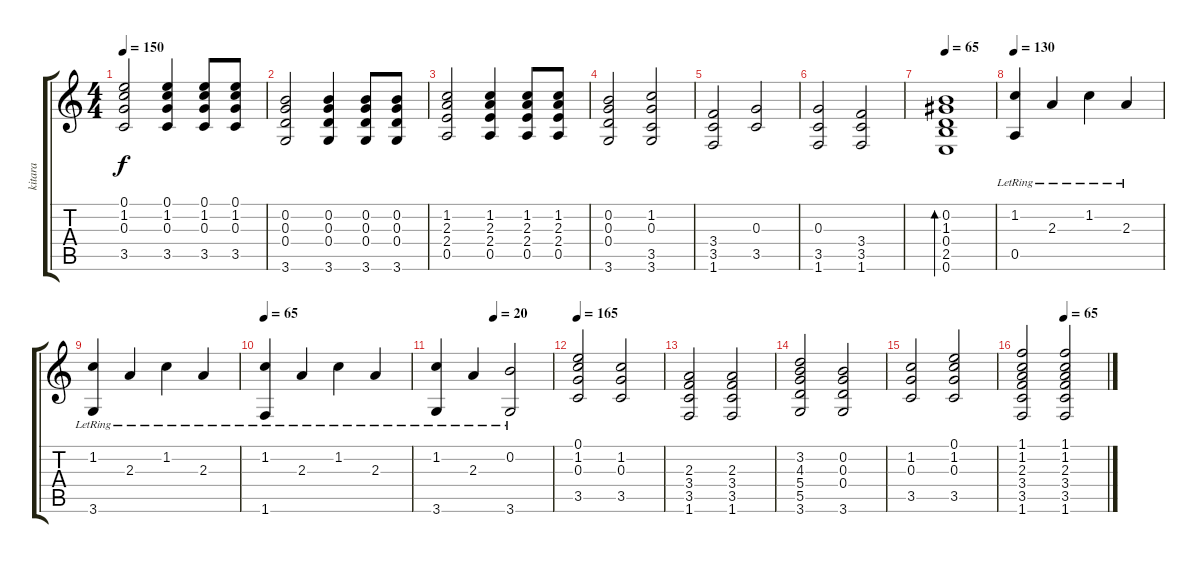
\track ("kitara" "kitara") {instrument acousticguitarsteel}
\staff {score tabs}
\tuning (E4 B3 G3 D3 A2 E2) {hide}
\ts (4 4)
\tempo 150
\clef g2
\ks c
(0.1 1.2 0.3 3.5).2{dy f} (0.1 1.2 0.3 3.5).4 (0.1 1.2 0.3 3.5).8 (0.1 1.2 0.3 3.5).8 |
(0.2 0.3 0.4 3.6).2 (0.2 0.3 0.4 3.6).4 (0.2 0.3 0.4 3.6).8 (0.2 0.3 0.4 3.6).8 |
(1.2 2.3 2.4 0.5).2 (1.2 2.3 2.4 0.5).4 (1.2 2.3 2.4 0.5).8 (1.2 2.3 2.4 0.5).8 |
(0.2 0.3 0.4 3.6).2 (1.2 0.3 3.5 3.6).2 |
(3.4 3.5 1.6).2 (0.3 3.5).2 |
(0.3 3.5 1.6).2 (3.4 3.5 1.6).2 |
\tempo 65
(0.2 1.3 0.4 2.5 0.6).1{bd 480} |
\tempo 130
(1.2{lr} 0.5{lr}).4 2.3{lr}.4 1.2{lr}.4 2.3{lr}.4 |
(1.2{lr} 3.6{lr}).4 2.3{lr}.4 1.2{lr}.4 2.3{lr}.4 |
\tempo 65
(1.2{lr} 1.6{lr}).4 2.3{lr}.4 1.2{lr}.4 2.3{lr}.4 |
\tempo (20 0.5)
(1.2{lr} 3.6{lr}).4 2.3{lr}.4 (0.2{lr} 3.6{lr}).2 |
\tempo 165
(0.1 1.2 0.3 3.5).2{volume 10} (1.2 0.3 3.5).2 |
(2.3 3.4 3.5 1.6).2 (2.3 3.4 3.5 1.6).2 |
(3.2 4.3 5.4 5.5 3.6).2 (0.2 0.3 0.4 3.6).2 |
(1.2 0.3 3.5).2 (0.1 1.2 0.3 3.5).2 |
\tempo (65 0.5)
(1.1 1.2 2.3 3.4 3.5 1.6).2 (1.1 1.2 2.3 3.4 3.5 1.6).2
